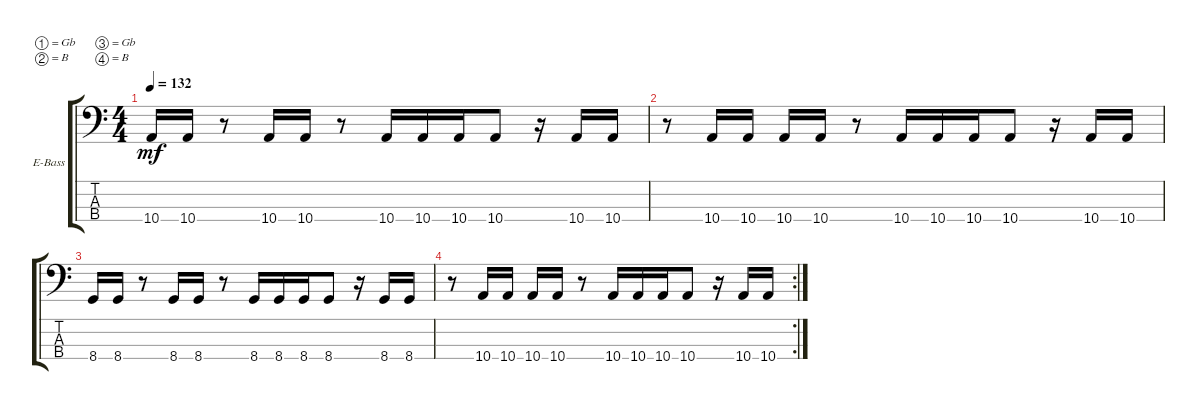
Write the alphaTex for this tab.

\bracketExtendMode groupsimilarinstruments
\firstSystemTrackNameOrientation horizontal
\otherSystemsTrackNameOrientation horizontal
\track ("Electric Bass" "E-Bass") {instrument electricbassfinger}
\staff {score tabs}
\tuning (Gb2 B1 Gb1 B0)
\ts (4 4)
\tempo 132
\clef f4
\ks c
10.4.16{dy mf} 10.4.16 r.8 10.4.16 10.4.16 r.8 10.4.16 10.4.16 10.4.16 10.4.8 r.16 10.4.16 10.4.16 |
r.8 10.4.16 10.4.16 10.4.16 10.4.16 r.8 10.4.16 10.4.16 10.4.16 10.4.8 r.16 10.4.16 10.4.16 |
8.4.16 8.4.16 r.8 8.4.16 8.4.16 r.8 8.4.16 8.4.16 8.4.16 8.4.8 r.16 8.4.16 8.4.16 |
\rc 2
r.8 10.4.16 10.4.16 10.4.16 10.4.16 r.8 10.4.16 10.4.16 10.4.16 10.4.8 r.16 10.4.16 10.4.16
